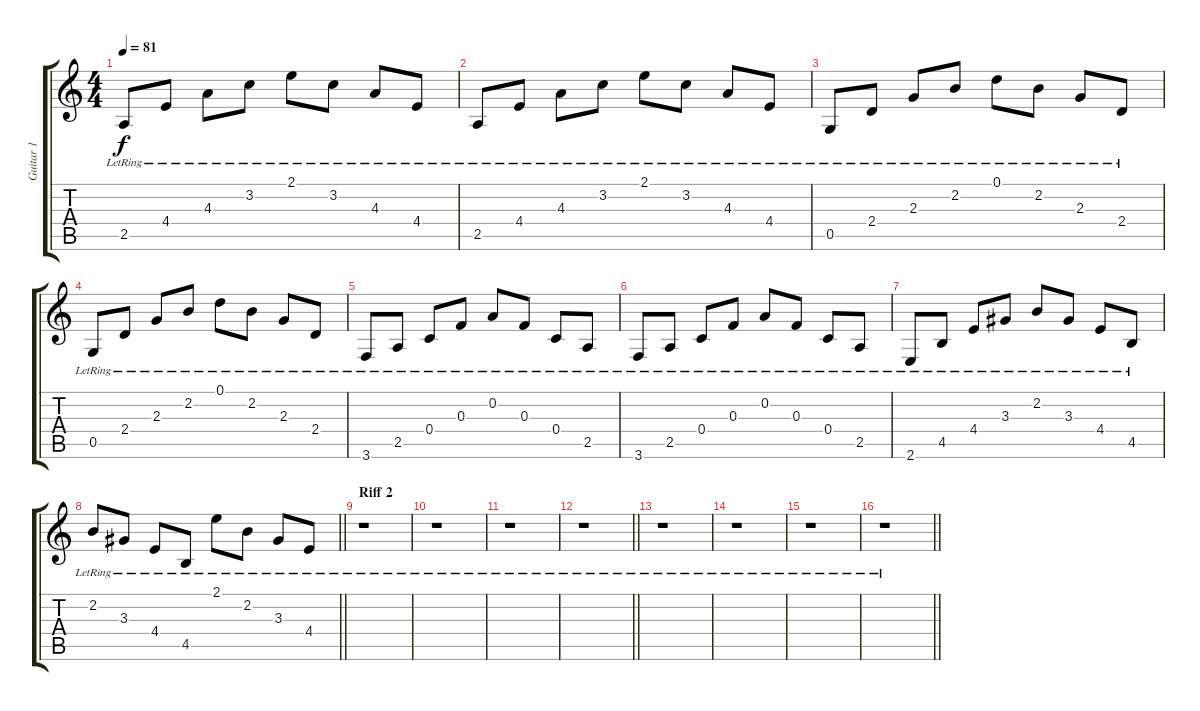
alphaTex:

\track ("Guitar 1" "Guitar 1") {instrument electricguitarclean}
\staff {score tabs}
\tuning (D4 A3 F3 C3 G2 D2) {hide}
\ts (4 4)
\tempo 81
\clef g2
\ks c
2.5{lr}.8{dy f} 4.4{lr}.8 4.3{lr}.8 3.2{lr}.8 2.1{lr}.8 3.2{lr}.8 4.3{lr}.8 4.4{lr}.8 |
2.5{lr}.8 4.4{lr}.8 4.3{lr}.8 3.2{lr}.8 2.1{lr}.8 3.2{lr}.8 4.3{lr}.8 4.4{lr}.8 |
0.5{lr}.8 2.4{lr}.8 2.3{lr}.8 2.2{lr}.8 0.1{lr}.8 2.2{lr}.8 2.3{lr}.8 2.4{lr}.8 |
0.5{lr}.8 2.4{lr}.8 2.3{lr}.8 2.2{lr}.8 0.1{lr}.8 2.2{lr}.8 2.3{lr}.8 2.4{lr}.8 |
3.6{lr}.8 2.5{lr}.8 0.4{lr}.8 0.3{lr}.8 0.2{lr}.8 0.3{lr}.8 0.4{lr}.8 2.5{lr}.8 |
3.6{lr}.8 2.5{lr}.8 0.4{lr}.8 0.3{lr}.8 0.2{lr}.8 0.3{lr}.8 0.4{lr}.8 2.5{lr}.8 |
2.6{lr}.8 4.5{lr}.8 4.4{lr}.8 3.3{lr}.8 2.2{lr}.8 3.3{lr}.8 4.4{lr}.8 4.5{lr}.8 |
\barLineRight lightlight
2.2{lr}.8 3.3{lr}.8 4.4{lr}.8 4.5{lr}.8 2.1{lr}.8 2.2{lr}.8 3.3{lr}.8 4.4{lr}.8 |
\section ("" "Riff 2")
r.1 |
r.1 |
r.1 |
\barLineRight lightlight
r.1 |
r.1 |
r.1 |
r.1 |
\barLineRight lightlight
r.1
